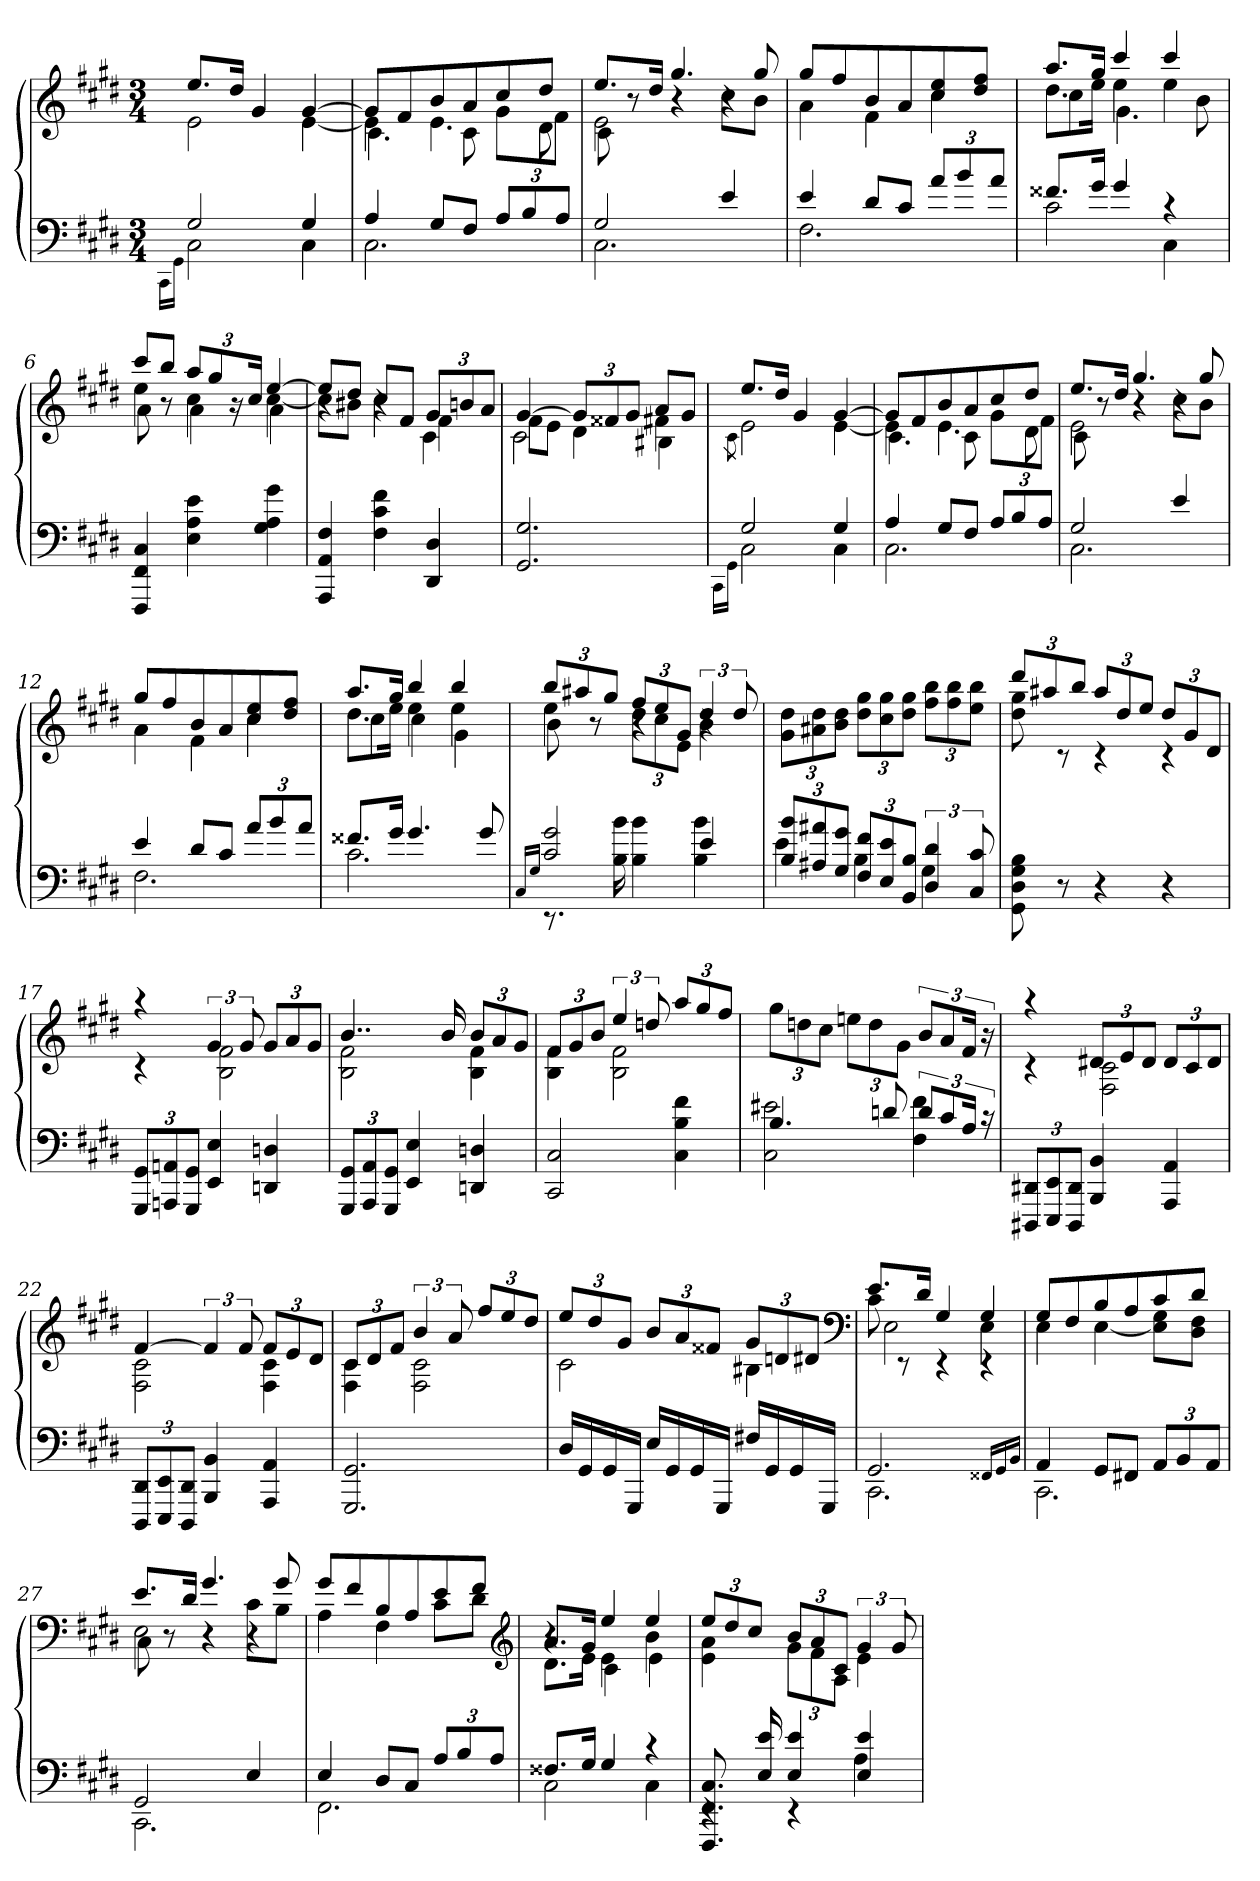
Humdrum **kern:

**kern	**kern
*part1	*part1
*staff2	*staff1
*clefF4	*clefG2
*k[f#c#g#d#]	*k[f#c#g#d#]
*c#:	*c#:
*M3/4	*M3/4
=1	=1
*^	*
.	16qqCC#\LL	.
.	16qqGG#\JJ	.
*	*	*^
2G#	2C#	8.eeL	2e
.	.	16dd#Jk	.
.	.	4g#	.
4G#	4C#	[4g#	[4e
=2	=2	=2	=2
*	*	*	*^
4A	2.C#	8g#L]	4e]	4.c#\
.	.	8f#	.	.
8G#L	.	8b	4.e	.
8F#J	.	8a	.	8c#\
12AL	.	8cc#	.	8g#\L
12B	.	.	.	.
.	.	8dd#J	8d#	8f#\J
12AJ	.	.	.	.
=3	=3	=3	=3	=3
2G#	2.C#	8.eeL	2e	8c#\
.	.	.	.	8r
.	.	16dd#Jk	.	.
.	.	4.gg#	.	4r
4e	.	.	8cc#L	4r
.	.	8gg#	8bJ	.
*	*	*	*v	*v
=4	=4	=4	=4
4e	2.F#	8gg#L	4a
.	.	8ff#	.
8d#L	.	8b	4f#
8c#J	.	8a	.
12aL	.	8cc# 8ee	4cc#
12b	.	.	.
.	.	8dd# 8ff#J	.
12aJ	.	.	.
=5	=5	=5	=5
*	*	*	*^
8.f##XL	2c#	8.aaL	8.dd#L	4cc#\
16g#Jk	.	16gg#Jk	16eeJk	.
4g#	.	4ccc#	4ee	4.g#\
4rc	4C#	4ccc#	4ee	.
.	.	.	.	8b\
*v	*v	*	*	*
=6	=6	=6	=6
4FFF# 4FF# 4C#	8ccc#L	4ee	8a\
.	8bbJ	.	8r
4E 4A 4e	12aaL	4cc#	4a\
.	12gg#	.	.
.	24r	.	.
.	24cc#Jk	.	.
4G# 4A 4g#	[4ee	[4cc#	4a\
=7	=7	=7	=7
4AAA 4AA 4F#	8eeL]	8cc#L]	4r
.	8dd#J	8b#XJ	.
4F# 4c# 4f#	8cc#L	4cc#	4r
.	8f#J	.	.
4DD# 4D#	12g#L	4f#	4c#\
.	12bn	.	.
.	12aJ	.	.
=8	=8	=8	=8
2.GG# 2.G#	[4g#	8f#L	2c#\
.	.	8eJ	.
.	12g#L]	4d#	.
.	12f##X	.	.
.	12g#J	.	.
.	8aL	4f#X	4B#X\
.	8g#J	.	.
*	*v	*v	*v
=9	=9
*^	*
.	16qqCC#\LL	.
*	*	*^
.	16qqGG#\JJ	.	8qc#\
2G#	2C#	8.eeL	2e
.	.	16dd#Jk	.
.	.	4g#	.
4G#	4C#	[4g#	[4e
=10	=10	=10	=10
*	*	*	*^
4A	2.C#	8g#L]	4e]	4.c#\
.	.	8f#	.	.
8G#L	.	8b	4.e	.
8F#J	.	8a	.	8c#\
12AL	.	8cc#	.	8g#\L
12B	.	.	.	.
.	.	8dd#J	8d#	8f#\J
12AJ	.	.	.	.
=11	=11	=11	=11	=11
2G#	2.C#	8.eeL	2e	8c#\
.	.	.	.	8r
.	.	16dd#Jk	.	.
.	.	4.gg#	.	4r
4e	.	.	8cc#L	4r
.	.	8gg#	8bJ	.
*	*	*	*v	*v
=12	=12	=12	=12
4e	2.F#	8gg#L	4a
.	.	8ff#	.
8d#L	.	8b	4f#
8c#J	.	8a	.
12aL	.	8cc# 8ee	4cc#
12b	.	.	.
.	.	8dd# 8ff#J	.
12aJ	.	.	.
=13	=13	=13	=13
*	*	*	*^
8.f##XL	2.c#	8.aaL	8.dd#L	4cc#\
16g#Jk	.	16gg#Jk	16eeJk	.
4.g#	.	4bb	4ee	4cc#\
.	.	4bb	4ee	4g#\
8g#	.	.	.	.
=14	=14	=14	=14	=14
16qqC#/LL	.	.	.	.
16qqG#/JJ	.	.	.	.
2c# 2g#	8.rEE	12bbL	4ee	8b\
.	.	12aa#X	.	.
.	.	.	.	8r
.	.	12gg#J	.	.
.	16B 16b	.	.	.
.	4B 4b	12ff#L	12dd#L	4r
.	.	12ee	12cc#	.
.	.	12g#J	12eJ	.
4e	4B 4b	6dd#	4b	4r
.	.	12dd#	.	.
*	*	*v	*v	*v
=15	=15	=15
12B 12bL	4e	12g# 12dd#L
12A#X 12a#X	.	12a#X 12dd#
12G# 12g#J	.	12b 12dd#J
12F# 12f#L	4B	12dd# 12gg#L
12E 12e	.	12cc# 12gg#
12BB 12BJ	.	12dd# 12gg#J
6D# 6d#	4G#	12ff# 12bbL
.	.	12ff# 12bb
12C# 12c#	.	12ee 12bbJ
*v	*v	*
=16	=16
*	*^
8GG# 8D# 8G# 8B	12ddd#L	8dd# 8gg#
.	12aa#X	.
8r	.	8rc
.	12bbJ	.
4r	12aa#L	4rc
.	12dd#	.
.	12eeJ	.
4r	12dd#L	4rc
.	12g#	.
.	12d#J	.
=17	=17	=17
12GGG# 12GG#L	4raa	4rc
12AAAn 12AAn	.	.
12GGG# 12GG#J	.	.
4EE 4E	6g#	2B 2f#
.	12g#	.
4DDn 4Dn	12g#L	.
.	12a	.
.	12g#J	.
=18	=18	=18
12GGG# 12GG#L	4..b	2B 2f#
12AAA 12AA	.	.
12GGG# 12GG#J	.	.
4EE 4E	.	.
.	16b	.
4DDn 4Dn	12bL	4B 4f#
.	12a	.
.	12g#J	.
=19	=19	=19
2CC# 2C#	12f#L	4B 4f#
.	12g#	.
.	12bJ	.
.	6ee	2B 2f#
.	12ddn	.
4C# 4B 4f#	12aaL	.
.	12gg#	.
.	12ff#J	.
*	*v	*v
=20	=20
*^	*
4.B	2C# 2e#X	12gg#L
.	.	12ddn
.	.	12cc#J
.	.	12eenL
.	.	12dd
8dn	.	.
.	.	12g#J
12dL	4F# 4f#	12bL
12c#	.	12a
24AJk	.	24f#Jk
24rc	.	24r
*v	*v	*
=21	=21
*	*^
12DDD#X 12DD#XL	4raa	4rc
12EEE 12EE	.	.
12DDD# 12DD#J	.	.
4BBB 4BB	12d#XL	2F# 2c#
.	12e	.
.	12d#J	.
4AAA 4AA	12d#L	.
.	12c#	.
.	12d#J	.
=22	=22	=22
12DDD# 12DD#L	[4f#	2F# 2c#
12EEE 12EE	.	.
12DDD# 12DD#J	.	.
4BBB 4BB	6f#]	.
.	12f#	.
4AAA 4AA	12f#L	4F# 4c#
.	12e	.
.	12d#J	.
=23	=23	=23
2.GGG# 2.GG#	12c#L	4F# 4c#
.	12d#	.
.	12f#J	.
.	6b	2F# 2c#
.	12a	.
.	12ff#L	.
.	12ee	.
.	12dd#J	.
=24	=24	=24
16D#LL	12eeL	2c#
16GG#	.	.
.	12dd#	.
16GG#	.	.
.	12g#J	.
16GGG#JJ	.	.
16ELL	12bL	.
16GG#	.	.
.	12a	.
16GG#	.	.
.	12f##XJ	.
16GGG#JJ	.	.
16F#XLL	12g#L	4B#X
16GG#	.	.
.	12dn	.
16GG#	.	.
.	12d#XJ	.
16GGG#JJ	.	.
*	*v	*v
*	*clefF4
=25	=25
*^	*^
*	*	*	*^
2.GG#	2.CC#	8.eL	8c#	2E\
.	.	.	8rEE	.
.	.	16d#Jk	.	.
.	.	4G#	4rEE	.
.	.	4G#	4rEE	4E\
*	*	*v	*v	*v
16qqFF##X/LL	.	.
16qqGG#/	.	.
16qqBB/JJ	.	.
=26	=26	=26
*	*	*^
4AA	2.CC#	8G#L	4E
.	.	8F#	.
8GG#L	.	8B	[4E
8FF#XJ	.	8A	.
12AAL	.	8c#	8E] 8G#L
12BB	.	.	.
.	.	8d#J	8D# 8F#J
12AAJ	.	.	.
=27	=27	=27	=27
*	*	*	*^
2GG#	2.CC#	8.eL	2E	8C#\
.	.	.	.	8r
.	.	16d#Jk	.	.
.	.	4.g#	.	4r
4E	.	.	8c#L	4r
.	.	8g#	8BJ	.
*	*	*	*v	*v
=28	=28	=28	=28
4E	2.FF#	8g#L	4A
.	.	8f#	.
8D#L	.	8B	4F#
8C#J	.	8A	.
12AL	.	8e	8c#L
12B	.	.	.
.	.	8f#J	8d#J
12AJ	.	.	.
*	*	*v	*v
*	*	*clefG2
=29	=29	=29
*	*	*^
*	*	*	*^
8.F##XL	2C#	8.aL	8.d#L	4r
16G#Jk	.	16g#Jk	16eJk	.
4G#	.	4ee	4e	4c#\
4rc	4C#	4ee	4b	4e\
*	*	*	*v	*v
=30	=30	=30	=30
8.FFF# 8.FF# 8.C#	4rEE	12eeL	4e 4a
.	.	12dd#	.
.	.	12cc#J	.
16E 16e	.	.	.
4E 4e	4rEE	12bL	12g#L
.	.	12a	12f#
.	.	12c#J	12AJ
4E 4e	4A	6g#	4e
.	.	12g#	.
*v	*v	*	*
*	*v	*v
=	=
*-	*-
